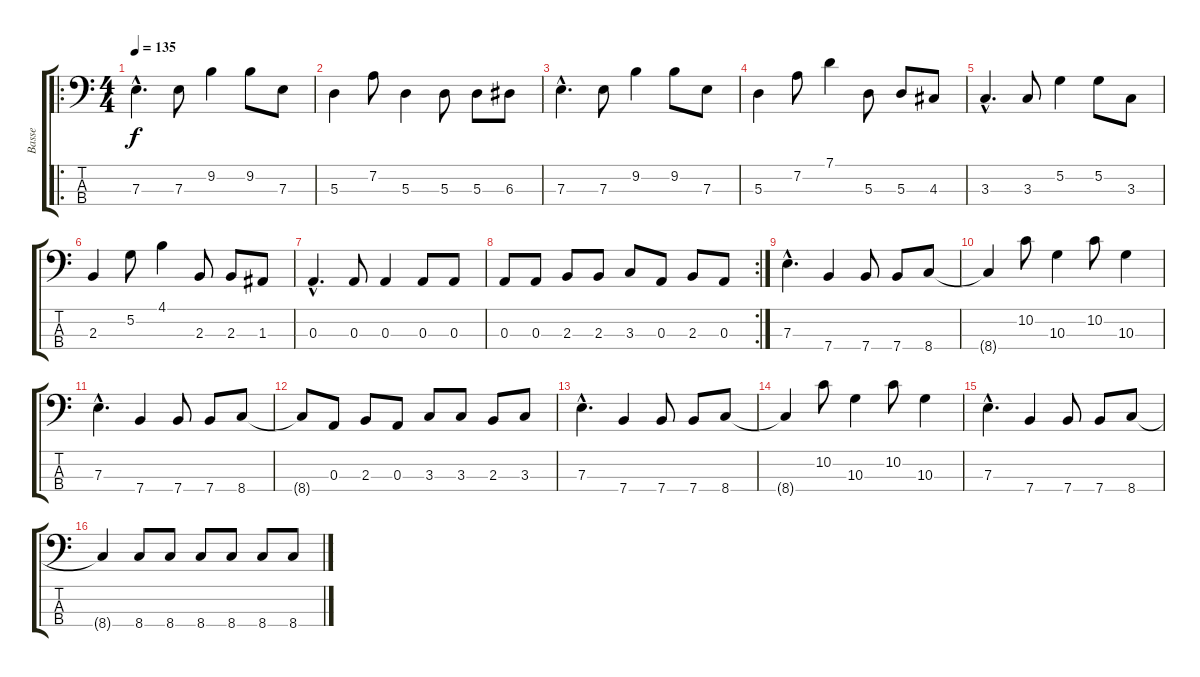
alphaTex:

\track ("Basse" "Basse") {instrument electricbasspick}
\staff {score tabs}
\tuning (G2 D2 A1 E1) {hide}
\ro
\ts (4 4)
\tempo 135
\clef f4
\ks c
7.3{hac}.4{d dy f} 7.3.8 9.2.4 9.2.8 7.3.8 |
5.3.4 7.2.8 5.3.4 5.3.8 5.3.8 6.3.8 |
7.3{hac}.4{d} 7.3.8 9.2.4 9.2.8 7.3.8 |
5.3.4 7.2.8 7.1.4 5.3.8 5.3.8 4.3.8 |
3.3{hac}.4{d} 3.3.8 5.2.4 5.2.8 3.3.8 |
2.3.4 5.2.8 4.1.4 2.3.8 2.3.8 1.3.8 |
0.3{hac}.4{d} 0.3.8 0.3.4 0.3.8 0.3.8 |
\rc 2
0.3.8 0.3.8 2.3.8 2.3.8 3.3.8 0.3.8 2.3.8 0.3.8 |
7.3{hac}.4{d} 7.4.4 7.4.8 7.4.8 8.4.8 |
8.4{t}.4 10.2.8 10.3.4 10.2.8 10.3.4 |
7.3{hac}.4{d} 7.4.4 7.4.8 7.4.8 8.4.8 |
8.4{t}.8 0.3.8 2.3.8 0.3.8 3.3.8 3.3.8 2.3.8 3.3.8 |
7.3{hac}.4{d} 7.4.4 7.4.8 7.4.8 8.4.8 |
8.4{t}.4 10.2.8 10.3.4 10.2.8 10.3.4 |
7.3{hac}.4{d} 7.4.4 7.4.8 7.4.8 8.4.8 |
8.4{t}.4 8.4.8 8.4.8 8.4.8 8.4.8 8.4.8 8.4.8
